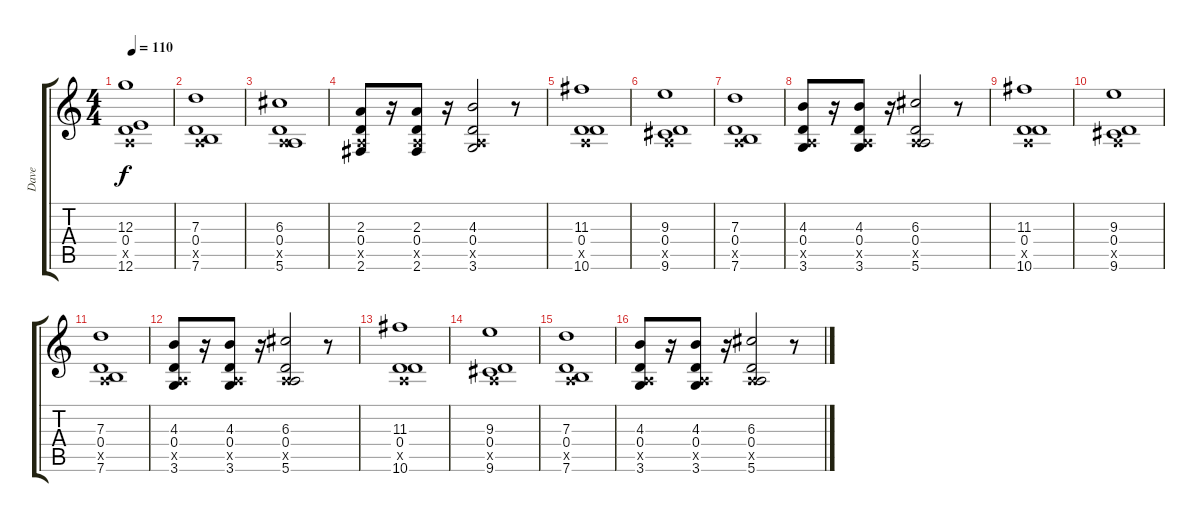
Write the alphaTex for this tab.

\track ("Dave" "Dave") {instrument acousticguitarsteel}
\staff {score tabs}
\tuning (E4 B3 G3 D3 A2 E2) {hide}
\ts (4 4)
\tempo 110
\clef g2
\ks c
(12.3 0.4 0.5{x} 12.6).1{dy f} |
(7.3 0.4 0.5{x} 7.6).1 |
(6.3 0.4 0.5{x} 5.6).1 |
(2.3 0.4 0.5{x} 2.6).8 r.16 (2.3 0.4 0.5{x} 2.6).8 r.16 (4.3 0.4 0.5{x} 3.6).2 r.8 |
(11.3 0.4 0.5{x} 10.6).1 |
(9.3 0.4 0.5{x} 9.6).1 |
(7.3 0.4 0.5{x} 7.6).1 |
(4.3 0.4 0.5{x} 3.6).8 r.16 (4.3 0.4 0.5{x} 3.6).8 r.16 (6.3 0.4 0.5{x} 5.6).2 r.8 |
(11.3 0.4 0.5{x} 10.6).1 |
(9.3 0.4 0.5{x} 9.6).1 |
(7.3 0.4 0.5{x} 7.6).1 |
(4.3 0.4 0.5{x} 3.6).8 r.16 (4.3 0.4 0.5{x} 3.6).8 r.16 (6.3 0.4 0.5{x} 5.6).2 r.8 |
(11.3 0.4 0.5{x} 10.6).1 |
(9.3 0.4 0.5{x} 9.6).1 |
(7.3 0.4 0.5{x} 7.6).1 |
(4.3 0.4 0.5{x} 3.6).8 r.16 (4.3 0.4 0.5{x} 3.6).8 r.16 (6.3 0.4 0.5{x} 5.6).2 r.8
